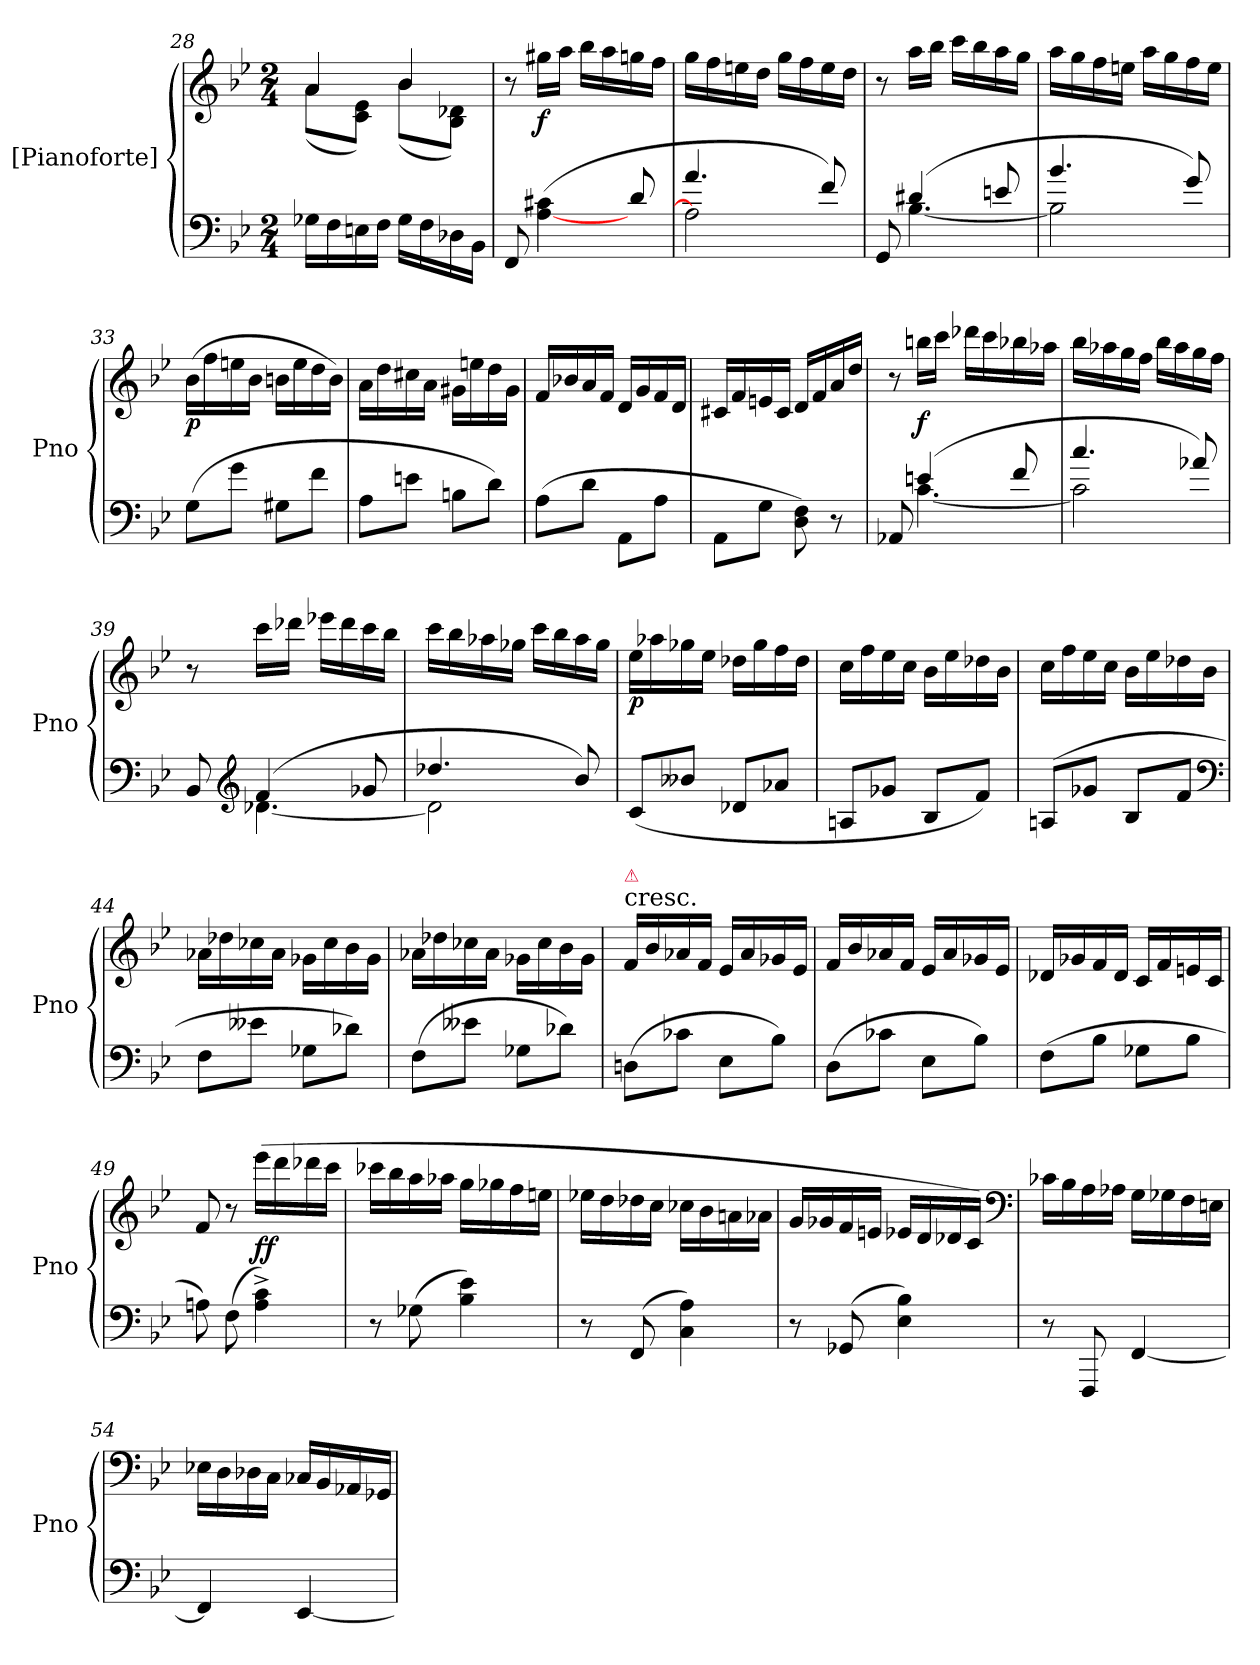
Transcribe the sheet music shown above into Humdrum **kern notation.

**kern	**kern	**dynam
*part2	*part1	*part1
*staff2	*staff1	*staff1
*I"[Pianoforte]	*I"[Pianoforte]	*
*I'Pno	*I'Pno	*
*clefF4	*clefG2	*
*k[b-e-]	*k[b-e-]	*
*B-:	*B-:	*
*M2/4	*M2/4	*
=28	=28	=28
*	*^	*
16G-X\LL	4a/	(>8a\L	.
16F\	.	.	.
16En\	.	8c\ 8e-\J)	.
16F\JJ	.	.	.
16G-\LL	4b-/	(>8b-\L	.
16F\	.	.	.
16D-X\	.	8B-\ 8d-X\J)	.
16BB-\JJ	.	.	.
*	*v	*v	*
=29	=29	=29
8FF/	8r	.
([4A\ 4c#X\	16gg#X\LL	f
.	16aa\JJ	.
.	16bb-\LL	.
.	16aa\	.
8d/	16ggn\	.
.	16ff\JJ	.
=30	=30	=30
*^	*	*
4.a/	2A\]	16gg\LL	.
.	.	16ff\	.
.	.	16een\	.
.	.	16dd\JJ	.
.	.	16gg\LL	.
.	.	16ff\	.
8f/)	.	16ee\	.
.	.	16dd\JJ	.
=31	=31	=31	=31
8GG/	8ryy	8r	.
(4d#X/	[4.B-\	16aa\LL	.
.	.	16bb-\JJ	.
.	.	16ccc\LL	.
.	.	16bb-\	.
8en/	.	16aa\	.
.	.	16gg\JJ	.
=32	=32	=32	=32
4.b-/	2B-\]	16aa\LL	.
.	.	16gg\	.
.	.	16ff\	.
.	.	16een\JJ	.
.	.	16aa\LL	.
.	.	16gg\	.
8g/)	.	16ff\	.
.	.	16ee\JJ	.
*v	*v	*	*
=33	=33	=33
(8G\L	(16b-\LL	p
.	16ff\	.
8g\J	16een\	.
.	16b-\JJ	.
8G#X\L	16bn\LL	.
.	16ee\	.
8f\J	16dd\	.
.	16b\JJ)	.
=34	=34	=34
8A\L	16a\LL	.
.	16dd\	.
8en\J	16cc#X\	.
.	16a\JJ	.
8Bn\L	16g#X\LL	.
.	16een\	.
8d\J)	16dd\	.
.	16g#\JJ	.
=35	=35	=35
(8A\L	16f/LL	.
.	16b-X/	.
8d\J	16a/	.
.	16f/JJ	.
8AA\L	16d/LL	.
.	16g/	.
8A\J	16f/	.
.	16d/JJ	.
=36	=36	=36
8AA\L	16c#X/LL	.
.	16f/	.
8G\J	16en/	.
.	16c#/JJ	.
8D\ 8F\)	16d/LL	.
.	16f/	.
8r	16a/	.
.	16dd/JJ	.
=37	=37	=37
*^	*	*
8AA-X/	8ryy	8r	.
(4en/	[4.c\	16bbn\LL	f
.	.	16ccc\JJ	.
.	.	16ddd-X\LL	.
.	.	16ccc\	.
8f/	.	16bb-X\	.
.	.	16aa-X\JJ	.
=38	=38	=38	=38
4.cc/	2c\]	16bb-\LL	.
.	.	16aa-X\	.
.	.	16gg\	.
.	.	16ff\JJ	.
.	.	16bb-\LL	.
.	.	16aa-\	.
8a-X/)	.	16gg\	.
.	.	16ff\JJ	.
=39	=39	=39	=39
8BB-/	8ryy	8r	.
*clefG2	*	*	*
(4f/	[4.d-X\	16ccc\LL	.
.	.	16ddd-X\JJ	.
.	.	16eee-X\LL	.
.	.	16ddd-\	.
8g-X/	.	16ccc\	.
.	.	16bb-\JJ	.
=40	=40	=40	=40
4.dd-X/	2d-\]	16ccc\LL	.
.	.	16bb-\	.
.	.	16aa-X\	.
.	.	16gg-X\JJ	.
.	.	16ccc\LL	.
.	.	16bb-\	.
8b-/)	.	16aa-\	.
.	.	16gg-\JJ	.
*v	*v	*	*
=41	=41	=41
(8c/L	16ee-\LL	p
.	16aa-X\	.
8b--X/J	16gg-X\	.
.	16ee-\JJ	.
8d-X/L	16dd-X\LL	.
.	16gg-\	.
8a-X/J	16ff\	.
.	16dd-\JJ	.
=42	=42	=42
8An/L	16cc\LL	.
.	16ff\	.
8g-X/J	16ee-\	.
.	16cc\JJ	.
8B-/L	16b-\LL	.
.	16ee-\	.
8f/J)	16dd-X\	.
.	16b-\JJ	.
=43	=43	=43
(8An/L	16cc\LL	.
.	16ff\	.
8g-X/J	16ee-\	.
.	16cc\JJ	.
8B-/L	16b-\LL	.
.	16ee-\	.
8f/J	16dd-X\	.
.	16b-\JJ	.
*clefF4	*	*
=44	=44	=44
8F\L	16a-X\LL	.
.	16dd-X\	.
8e--X\J	16cc-X\	.
.	16a-\JJ	.
8G-X\L	16g-X\LL	.
.	16cc-\	.
8d-X\J)	16b-\	.
.	16g-\JJ	.
=45	=45	=45
(8F\L	16a-X\LL	.
.	16dd-X\	.
8e--X\J	16cc-X\	.
.	16a-\JJ	.
8G-X\L	16g-X\LL	.
.	16cc-\	.
8d-X\J)	16b-\	.
.	16g-\JJ	.
=46	=46	=46
!	!LO:TX:t=cresc.	!
!	!LO:TX:a:color=crimson:t=⚠	!
(8Dn\L	16f/LL	.
.	16b-/	.
8c-X\J	16a-X/	.
.	16f/JJ	.
8E-\L	16e-/LL	.
.	16a-/	.
8B-\J)	16g-X/	.
.	16e-/JJ	.
=47	=47	=47
(8D\L	16f/LL	.
.	16b-/	.
8c-X\J	16a-X/	.
.	16f/JJ	.
8E-\L	16e-/LL	.
.	16a-/	.
8B-\J)	16g-X/	.
.	16e-/JJ	.
=48	=48	=48
(8F\L	16d-X/LL	.
.	16g-X/	.
8B-\J	16f/	.
.	16d-/JJ	.
8G-X\L	16c/LL	.
.	16f/	.
8B-\J	16en/	.
.	16c/JJ	.
=49	=49	=49
8An\)	8f/	.
(8F\	8r	.
4A^\ 4c^\)	(16eee-\LL	ff
.	16ddd\	.
.	16ddd-X\	.
.	16ccc\JJ	.
=50	=50	=50
8r	16ccc-X\LL	.
.	16bb-\	.
(8G-X\	16aa\	.
.	16aa-X\JJ	.
4B-\ 4e-\)	16gg\LL	.
.	16gg-X\	.
.	16ff\	.
.	16een\JJ	.
=51	=51	=51
8r	16ee-X\LL	.
.	16dd\	.
(<8FF/	16dd-X\	.
.	16cc\JJ	.
4C\ 4A\)	16cc-X\LL	.
.	16b-\	.
.	16an\	.
.	16a-X\JJ	.
=52	=52	=52
8r	16g/LL	.
.	16g-X/	.
(<8GG-X/	16f/	.
.	16en/JJ	.
4E-\ 4B-\)	16e-X/LL	.
.	16d/	.
.	16d-X/	.
.	16c/JJ)	.
*	*clefF4	*
=53	=53	=53
8r	16c-X\LL	.
.	16B-\	.
8FFF/	16A\	.
.	16A-X\JJ	.
[4FF/	16G\LL	.
.	16G-X\	.
.	16F\	.
.	16En\JJ	.
=54	=54	=54
4FF/]	16E-X\LL	.
.	16D\	.
.	16D-X\	.
.	16C\JJ	.
[4EE-/	16C-X/LL	.
.	16BB-/	.
.	16AA-X/	.
.	16GG-X/JJ	.
=	=	=
*-	*-	*-
